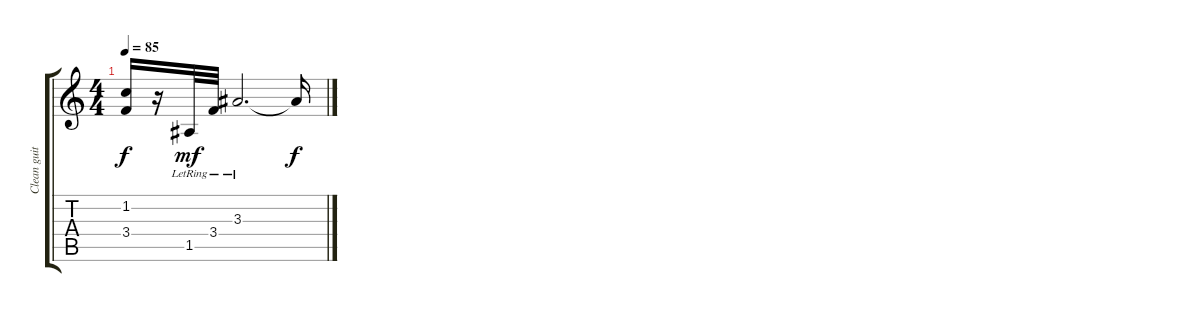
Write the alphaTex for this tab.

\track ("Clean guitar" "Clean guit") {instrument electricguitarclean}
\staff {score tabs}
\tuning (E4 B3 G3 D3 A2 E2) {hide}
\ts (4 4)
\tempo 85
\clef g2
\ks c
(1.2{t} 3.4{t}).16{dy f} r.16 1.5{lr}.32{dy mf} 3.4{lr}.32 3.3{lr}.2{d} 3.3{t}.16{dy f}
